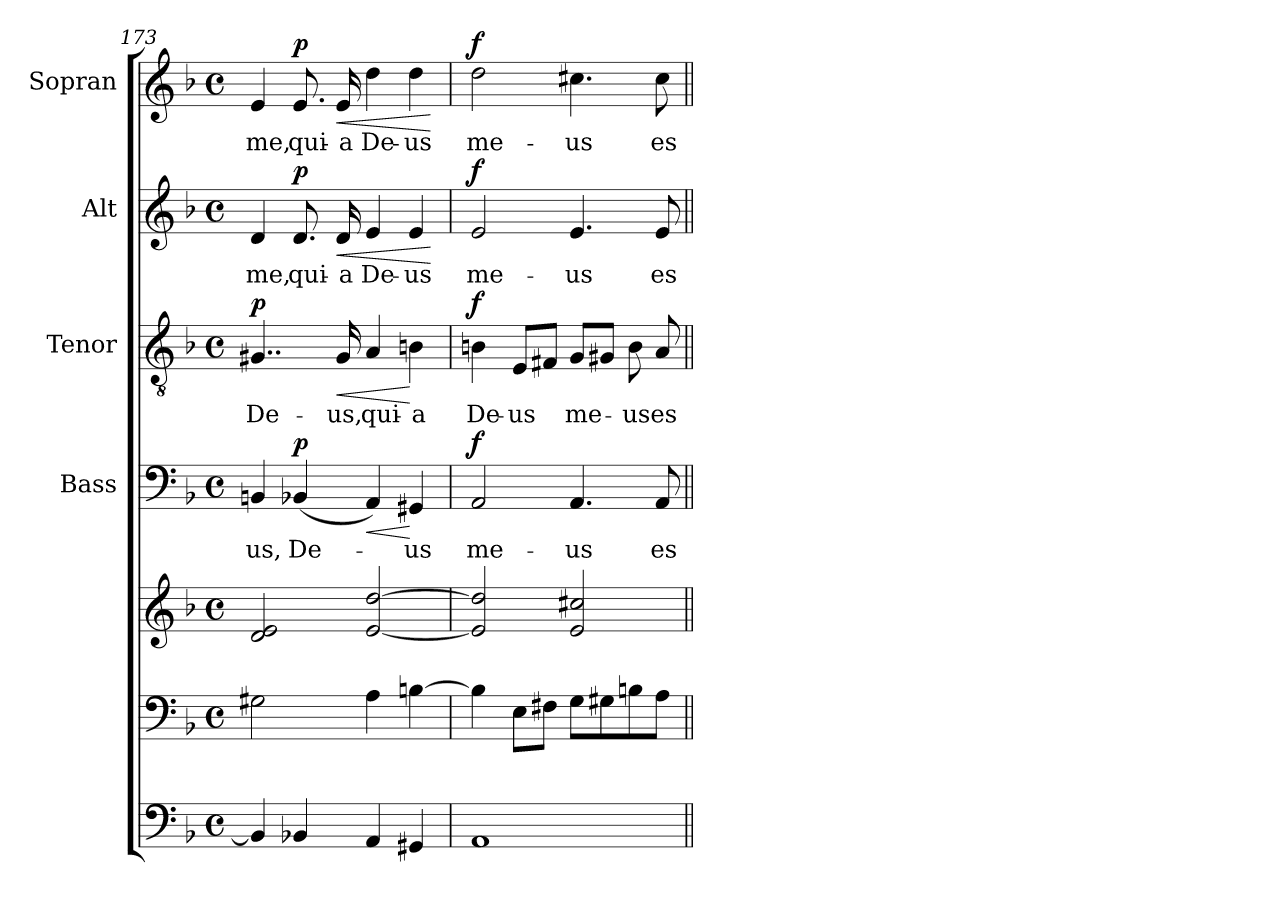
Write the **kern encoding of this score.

**kern	**kern	**kern	**kern	**text	**dynam	**kern	**text	**dynam	**kern	**text	**dynam	**kern	**text	**dynam
*part6	*part5	*part5	*part4	*part4	*part4	*part3	*part3	*part3	*part2	*part2	*part2	*part1	*part1	*part1
*staff7	*staff6	*staff5	*staff4	*staff4	*staff4	*staff3	*staff3	*staff3	*staff2	*staff2	*staff2	*staff1	*staff1	*staff1
*	*	*	*I"Bass	*	*	*I"Tenor	*	*	*I"Alt	*	*	*I"Sopran	*	*
*	*	*	*I'B.	*	*	*I'T.	*	*	*I'A.	*	*	*I'S.	*	*
*clefF4	*clefF4	*clefG2	*clefF4	*	*	*clefGv2	*	*	*clefG2	*	*	*clefG2	*	*
*k[b-]	*k[b-]	*k[b-]	*k[b-]	*	*	*k[b-]	*	*	*k[b-]	*	*	*k[b-]	*	*
*F:	*F:	*F:	*F:	*	*	*F:	*	*	*F:	*	*	*F:	*	*
*M4/4	*M4/4	*M4/4	*M4/4	*	*	*M4/4	*	*	*M4/4	*	*	*M4/4	*	*
*met(c)	*met(c)	*met(c)	*met(c)	*	*	*met(c)	*	*	*met(c)	*	*	*met(c)	*	*
=173	=173	=173	=173	=173	=173	=173	=173	=173	=173	=173	=173	=173	=173	=173
!	!	!	!	!LO:LY:b	!	!	!LO:LY:b	!LO:DY:a	!	!LO:LY:b	!	!	!LO:LY:b	!
4BB/]	2G#X\	2d/ 2e/	4BBn/	-us,	.	4..G#X/	De-	p	4d/	me,	.	4e/	me,	.
!	!	!	!	!LO:LY:b	!LO:DY:a	!	!	!	!	!LO:LY:b	!LO:DY:a	!	!LO:LY:b	!LO:DY:a
4BB-X/	.	.	(<4BB-X/	De-	p	.	.	.	8.d/	qui-	p	8.e/	qui-	p
!	!	!	!	!	!	!	!LO:LY:b	!LO:HP:b	!	!LO:LY:b	!LO:HP:b	!	!LO:LY:b	!LO:HP:b
.	.	.	.	.	.	16G#/	-us,	<	16d/	-a	<	16e/	-a	<
!	!	!	!	!	!LO:HP:b	!	!LO:LY:b	!	!	!LO:LY:b	!	!	!LO:LY:b	!
4AA/	4A\	[2e/ [2dd/	4AA/)	.	<	4A/	qui-	.	4e/	De-	.	4dd\	De-	.
!	!	!	!	!LO:LY:b	!	!	!LO:LY:b	!	!	!LO:LY:b	!	!	!LO:LY:b	!
4GG#X/	[4Bn\	.	4GG#X/	-us	[	4Bn\	-a	[	4e/	-us	.	4dd\	-us	.
.	.	.	.	.	.	.	.	.	.	.	[	.	.	[
!!LO:PB:g=z
=174	=174	=174	=174	=174	=174	=174	=174	=174	=174	=174	=174	=174	=174	=174
!	!	!	!	!LO:LY:b	!LO:DY:a	!	!LO:LY:b	!LO:DY:a	!	!LO:LY:b	!LO:DY:a	!	!LO:LY:b	!LO:DY:a
1AA	4B\]	2e/] 2dd/]	2AA/	me-	f	4Bn\	De-	f	2e/	me-	f	2dd\	me-	f
!	!	!	!	!	!	!	!LO:LY:b	!	!	!	!	!	!	!
.	8E\L	.	.	.	.	8E/L	-us	.	.	.	.	.	.	.
.	8F#X\J	.	.	.	.	8F#X/J	.	.	.	.	.	.	.	.
!	!	!	!	!LO:LY:b	!	!	!LO:LY:b	!	!	!LO:LY:b	!	!	!LO:LY:b	!
.	8G\L	2e/ 2cc#X/	4.AA/	-us	.	8G/L	me-	.	4.e/	-us	.	4.cc#X\	-us	.
.	8G#X\	.	.	.	.	8G#X/J	.	.	.	.	.	.	.	.
!	!	!	!	!	!	!	!LO:LY:b	!	!	!	!	!	!	!
.	8Bn\	.	.	.	.	8B\	-us	.	.	.	.	.	.	.
!	!	!	!	!LO:LY:b	!	!	!LO:LY:b	!	!	!LO:LY:b	!	!	!LO:LY:b	!
.	8A\J	.	8AA/	es	.	8A/	es	.	8e/	es	.	8cc#\	es	.
=||	=||	=||	=||	=||	=||	=||	=||	=||	=||	=||	=||	=||	=||	=||
*-	*-	*-	*-	*-	*-	*-	*-	*-	*-	*-	*-	*-	*-	*-
